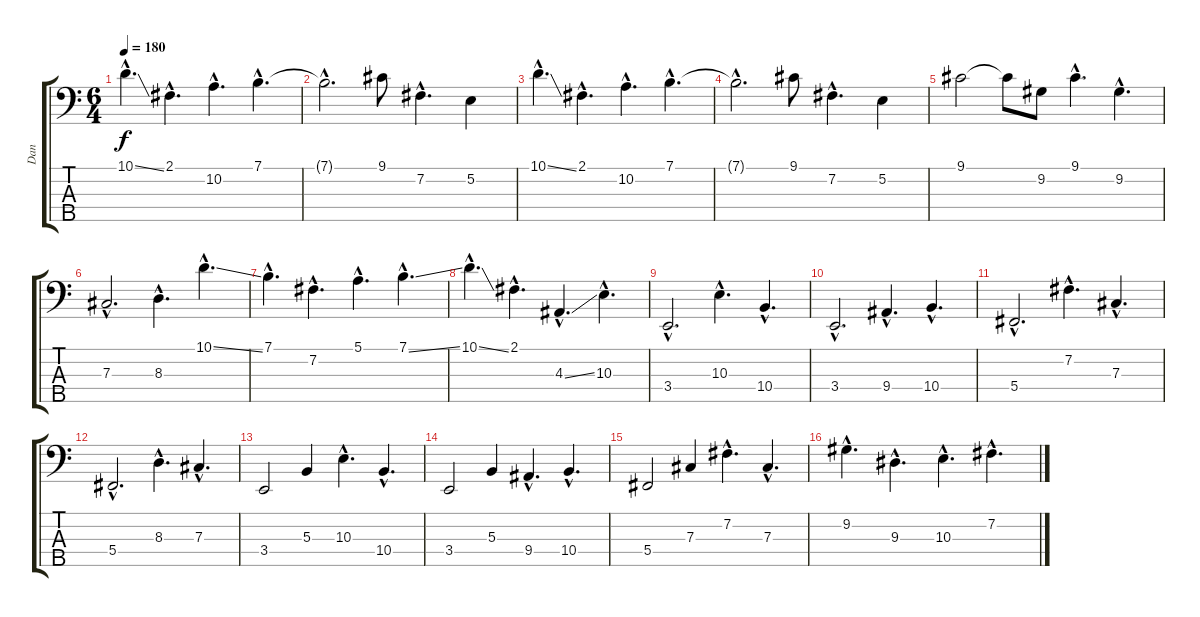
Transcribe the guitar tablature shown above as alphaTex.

\track ("Dan" "Dan") {instrument electricbasspick}
\staff {score tabs}
\tuning (E2 B1 Gb1 Db1 Ab0) {hide}
\ts (6 4)
\tempo 180
\clef f4
\ks c
10.1{ss hac}.4{d dy f} 2.1{hac}.4{d} 10.2{hac}.4{d} 7.1{hac}.4{d} |
7.1{hac t}.2{d} 9.1.8 7.2{hac}.4{d} 5.2.4 |
10.1{ss hac}.4{d} 2.1{hac}.4{d} 10.2{hac}.4{d} 7.1{hac}.4{d} |
7.1{hac t}.2{d} 9.1.8 7.2{hac}.4{d} 5.2.4 |
9.1.2 9.1{t}.8 9.2.8 9.1{hac}.4{d} 9.2{hac}.4{d} |
7.3{hac}.2{d} 8.3{hac}.4{d} 10.1{ss hac}.4{d} |
7.1{hac}.4{d} 7.2{hac}.4{d} 5.1{hac}.4{d} 7.1{ss hac}.4{d} |
10.1{ss hac}.4{d} 2.1{hac}.4{d} 4.3{ss hac}.4{d} 10.3{hac}.4{d} |
3.4{hac}.2{d} 10.3{hac}.4{d} 10.4{hac}.4{d} |
3.4{hac}.2{d} 9.4{hac}.4{d} 10.4{hac}.4{d} |
5.4{hac}.2{d} 7.2{hac}.4{d} 7.3{hac}.4{d} |
5.4{hac}.2{d} 8.3{hac}.4{d} 7.3{hac}.4{d} |
3.4.2 5.3.4 10.3{hac}.4{d} 10.4{hac}.4{d} |
3.4.2 5.3.4 9.4{hac}.4{d} 10.4{hac}.4{d} |
5.4.2 7.3.4 7.2{hac}.4{d} 7.3{hac}.4{d} |
9.2{hac}.4{d} 9.3{hac}.4{d} 10.3{hac}.4{d} 7.2{hac}.4{d}
